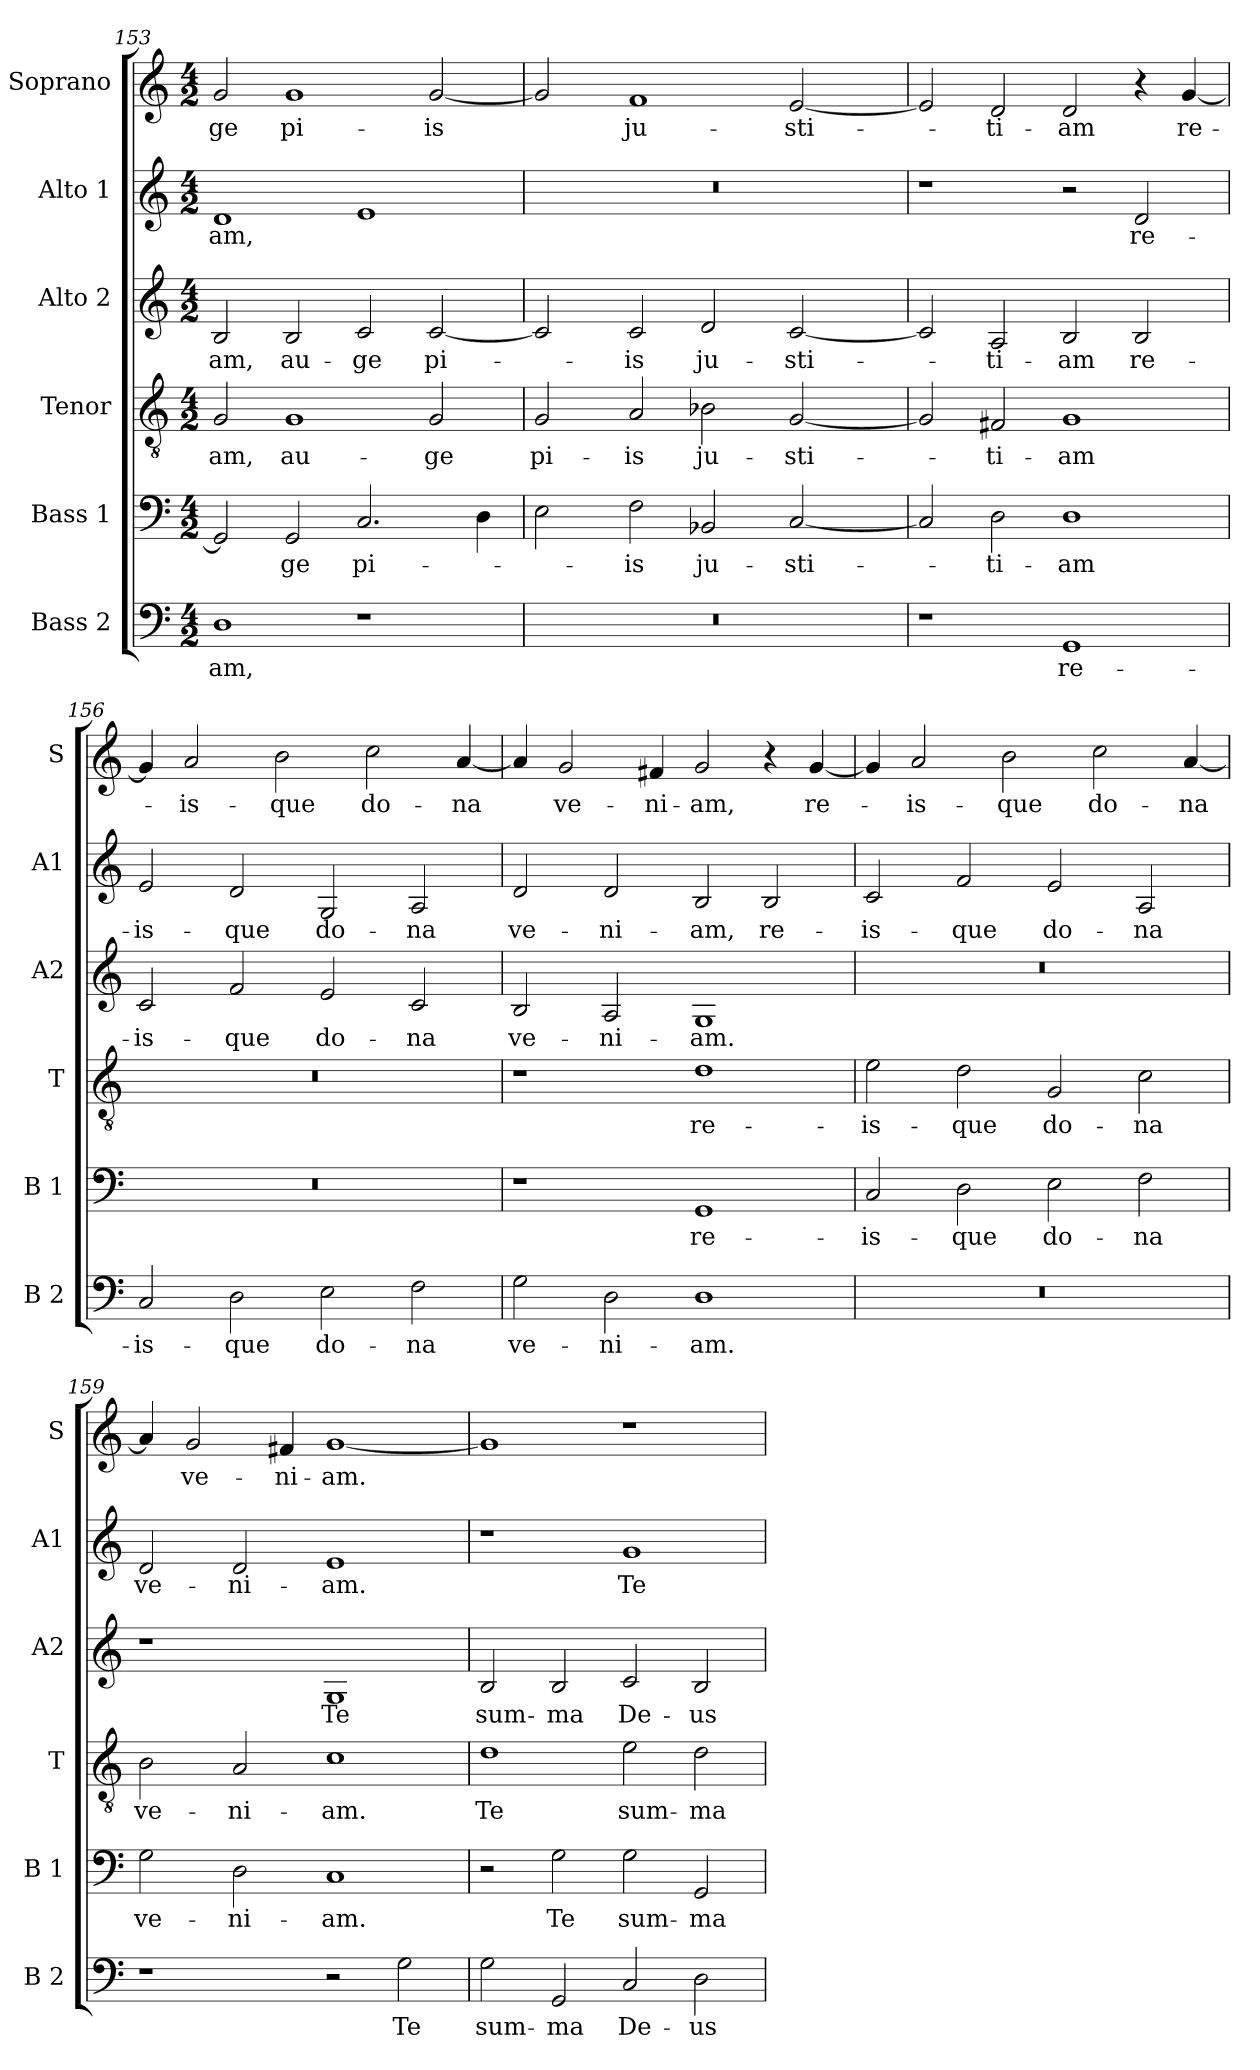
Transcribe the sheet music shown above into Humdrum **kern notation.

**kern	**text	**kern	**text	**kern	**text	**kern	**text	**kern	**text	**kern	**text
*part6	*part6	*part5	*part5	*part4	*part4	*part3	*part3	*part2	*part2	*part1	*part1
*staff6	*staff6	*staff5	*staff5	*staff4	*staff4	*staff3	*staff3	*staff2	*staff2	*staff1	*staff1
*I"Bass 2	*	*I"Bass 1	*	*I"Tenor	*	*I"Alto 2	*	*I"Alto 1	*	*I"Soprano	*
*I'B 2	*	*I'B 1	*	*I'T	*	*I'A2	*	*I'A1	*	*I'S	*
*clefF4	*	*clefF4	*	*clefGv2	*	*clefG2	*	*clefG2	*	*clefG2	*
*M4/2	*	*M4/2	*	*M4/2	*	*M4/2	*	*M4/2	*	*M4/2	*
=153	=153	=153	=153	=153	=153	=153	=153	=153	=153	=153	=153
!	!LO:LY:b:cj	!	!	!	!LO:LY:b:cj	!	!LO:LY:b:cj	!	!LO:LY:b:cj	!	!LO:LY:b:cj
1D	-am,	2GG/]	.	2G/	-am,	2B/	-am,	1d	-am,	2g/	-ge
!	!	!	!LO:LY:b:cj	!	!LO:LY:b:cj	!	!LO:LY:b:cj	!	!	!	!LO:LY:b:cj
.	.	2GG/	-ge	1G	au-	2B/	au-	.	.	1g	pi-
!	!	!	!LO:LY:b:cj	!	!	!	!LO:LY:b:cj	!	!	!	!
1r	.	2.C/	pi-	.	.	2c/	-ge	1e	.	.	.
!	!	!	!	!	!LO:LY:b:cj	!	!LO:LY:b:cj	!	!	!	!LO:LY:b:cj
.	.	.	.	2G/	-ge	[>2c/	pi-	.	.	[>2g/	-is
.	.	4D\	.	.	.	.	.	.	.	.	.
!!LO:LB:g=z
=154	=154	=154	=154	=154	=154	=154	=154	=154	=154	=154	=154
!LO:N:vis=1	!	!	!	!	!LO:LY:b:cj	!	!	!LO:N:vis=1	!	!	!
*	*	*	*	*	*	*	*	*^	*	*	*
0r	.	2E\	.	2G/	pi-	2c/]	.	0r	16ryy	.	2g/]	.
.	.	.	.	.	.	.	.	.	64ryy	.	.	.
.	.	.	.	.	.	.	.	.	1ryy	.	.	.
!	!	!	!LO:LY:b:cj	!	!LO:LY:b:cj	!	!LO:LY:b:cj	!	!	!	!	!LO:LY:b:cj
.	.	2F\	-is	2A/	-is	2c/	-is	.	.	.	1f	ju-
!	!	!	!LO:LY:b:cj	!	!LO:LY:b:cj	!	!LO:LY:b:cj	!	!	!	!	!
.	.	2BB-X/	ju-	2B-X\	ju-	2d/	ju-	.	.	.	.	.
.	.	.	.	.	.	.	.	.	2ryy	.	.	.
!	!	!	!LO:LY:b:cj	!	!LO:LY:b:cj	!	!LO:LY:b:cj	!	!	!	!	!LO:LY:b:cj
.	.	[<2C/	-sti-	[<2G/	-sti-	[<2c/	-sti-	.	.	.	[<2e/	-sti-
.	.	.	.	.	.	.	.	.	4ryy	.	.	.
.	.	.	.	.	.	.	.	.	8ryy	.	.	.
.	.	.	.	.	.	.	.	.	32.ryy	.	.	.
*	*	*	*	*	*	*	*	*v	*v	*	*	*
=155	=155	=155	=155	=155	=155	=155	=155	=155	=155	=155	=155
1r	.	2C/]	.	2G/]	.	2c/]	.	1r	.	2e/]	.
!	!	!	!LO:LY:b	!	!LO:LY:b	!	!LO:LY:b	!	!	!	!LO:LY:b
.	.	2D\	-ti-	2F#X/	-ti-	2A/	-ti-	.	.	2d/	-ti-
!	!LO:LY:b:cj	!	!LO:LY:b:rj	!	!LO:LY:b:rj	!	!LO:LY:b:cj	!	!	!	!LO:LY:b:cj
1GG	re-	1D	-am	1G	-am	2B/	-am	2r	.	2d/	-am
!	!	!	!	!	!	!	!LO:LY:b:cj	!	!LO:LY:b:cj	!	!
.	.	.	.	.	.	2B/	re-	2d/	re-	4r	.
!	!	!	!	!	!	!	!	!	!	!	!LO:LY:b:cj
.	.	.	.	.	.	.	.	.	.	[<4g/	re-
=156	=156	=156	=156	=156	=156	=156	=156	=156	=156	=156	=156
!	!LO:LY:b	!LO:N:vis=1	!	!LO:N:vis=1	!	!	!LO:LY:b	!	!LO:LY:b	!	!
2C/	-is-	0r	.	0r	.	2c/	-is-	2e/	-is-	4g/]	.
!	!	!	!	!	!	!	!	!	!	!	!LO:LY:b
.	.	.	.	.	.	.	.	.	.	2a/	-is-
!	!LO:LY:b:cj	!	!	!	!	!	!LO:LY:b:cj	!	!LO:LY:b:cj	!	!
2D\	-que	.	.	.	.	2f/	-que	2d/	-que	.	.
!	!	!	!	!	!	!	!	!	!	!	!LO:LY:b:cj
.	.	.	.	.	.	.	.	.	.	2b\	-que
!	!LO:LY:b:cj	!	!	!	!	!	!LO:LY:b:cj	!	!LO:LY:b:cj	!	!
2E\	do-	.	.	.	.	2e/	do-	2G/	do-	.	.
!	!	!	!	!	!	!	!	!	!	!	!LO:LY:b
.	.	.	.	.	.	.	.	.	.	2cc\	do-
!	!LO:LY:b:cj	!	!	!	!	!	!LO:LY:b:cj	!	!LO:LY:b:cj	!	!
2F\	-na	.	.	.	.	2c/	-na	2A/	-na	.	.
!	!	!	!	!	!	!	!	!	!	!	!LO:LY:b:rj
.	.	.	.	.	.	.	.	.	.	[<4a/	-na
=157	=157	=157	=157	=157	=157	=157	=157	=157	=157	=157	=157
!	!LO:LY:b:cj	!	!	!	!	!	!LO:LY:b:cj	!	!LO:LY:b:cj	!	!
2G\	ve-	1r	.	1r	.	2B/	ve-	2d/	ve-	4a/]	.
!	!	!	!	!	!	!	!	!	!	!	!LO:LY:b:cj
.	.	.	.	.	.	.	.	.	.	2g/	ve-
!	!LO:LY:b:cj	!	!	!	!	!	!LO:LY:b:cj	!	!LO:LY:b:cj	!	!
2D\	-ni-	.	.	.	.	2A/	-ni-	2d/	-ni-	.	.
!	!	!	!	!	!	!	!	!	!	!	!LO:LY:b
.	.	.	.	.	.	.	.	.	.	4f#X/	-ni-
!	!LO:LY:b:cj	!	!LO:LY:b:cj	!	!LO:LY:b:cj	!	!LO:LY:b:cj	!	!LO:LY:b:cj	!	!LO:LY:b:cj
1D	-am.	1GG	re-	1d	re-	1G	-am.	2B/	-am,	2g/	-am,
!	!	!	!	!	!	!	!	!	!LO:LY:b:cj	!	!
.	.	.	.	.	.	.	.	2B/	re-	4r	.
!	!	!	!	!	!	!	!	!	!	!	!LO:LY:b:cj
.	.	.	.	.	.	.	.	.	.	[<4g/	re-
=158	=158	=158	=158	=158	=158	=158	=158	=158	=158	=158	=158
!LO:N:vis=1	!	!	!LO:LY:b	!	!LO:LY:b	!LO:N:vis=1	!	!	!LO:LY:b	!	!
0r	.	2C/	-is-	2e\	-is-	0r	.	2c/	-is-	4g/]	.
!	!	!	!	!	!	!	!	!	!	!	!LO:LY:b
.	.	.	.	.	.	.	.	.	.	2a/	-is-
!	!	!	!LO:LY:b:cj	!	!LO:LY:b:cj	!	!	!	!LO:LY:b:cj	!	!
.	.	2D\	-que	2d\	-que	.	.	2f/	-que	.	.
!	!	!	!	!	!	!	!	!	!	!	!LO:LY:b:cj
.	.	.	.	.	.	.	.	.	.	2b\	-que
!	!	!	!LO:LY:b:cj	!	!LO:LY:b:cj	!	!	!	!LO:LY:b:cj	!	!
.	.	2E\	do-	2G/	do-	.	.	2e/	do-	.	.
!	!	!	!	!	!	!	!	!	!	!	!LO:LY:b
.	.	.	.	.	.	.	.	.	.	2cc\	do-
!	!	!	!LO:LY:b:cj	!	!LO:LY:b:cj	!	!	!	!LO:LY:b:cj	!	!
.	.	2F\	-na	2c\	-na	.	.	2A/	-na	.	.
!	!	!	!	!	!	!	!	!	!	!	!LO:LY:b:rj
.	.	.	.	.	.	.	.	.	.	[<4a/	-na
=159	=159	=159	=159	=159	=159	=159	=159	=159	=159	=159	=159
!	!	!	!LO:LY:b:cj	!	!LO:LY:b:cj	!	!	!	!LO:LY:b:cj	!	!
1r	.	2G\	ve-	2B\	ve-	1r	.	2d/	ve-	4a/]	.
!	!	!	!	!	!	!	!	!	!	!	!LO:LY:b:cj
.	.	.	.	.	.	.	.	.	.	2g/	ve-
!	!	!	!LO:LY:b:cj	!	!LO:LY:b:cj	!	!	!	!LO:LY:b:cj	!	!
.	.	2D\	-ni-	2A/	-ni-	.	.	2d/	-ni-	.	.
!	!	!	!	!	!	!	!	!	!	!	!LO:LY:b
.	.	.	.	.	.	.	.	.	.	4f#X/	-ni-
!	!	!	!LO:LY:b:cj	!	!LO:LY:b:cj	!	!LO:LY:b:cj	!	!LO:LY:b:cj	!	!LO:LY:b:cj
2r	.	1C	-am.	1c	-am.	1G	Te	1e	-am.	[<1g	-am.
!	!LO:LY:b:cj	!	!	!	!	!	!	!	!	!	!
2G\	Te	.	.	.	.	.	.	.	.	.	.
=160	=160	=160	=160	=160	=160	=160	=160	=160	=160	=160	=160
!	!LO:LY:b:cj	!	!	!	!LO:LY:b:cj	!	!LO:LY:b:cj	!	!	!	!
2G\	sum-	2r	.	1d	Te	2B/	sum-	1r	.	1g]	.
!	!LO:LY:b:rj	!	!LO:LY:b:cj	!	!	!	!LO:LY:b:rj	!	!	!	!
2GG/	-ma	2G\	Te	.	.	2B/	-ma	.	.	.	.
!	!LO:LY:b	!	!LO:LY:b:cj	!	!LO:LY:b:cj	!	!LO:LY:b	!	!LO:LY:b:cj	!	!
2C/	De-	2G\	sum-	2e\	sum-	2c/	De-	1g	Te	1r	.
!	!LO:LY:b:rj	!	!LO:LY:b:rj	!	!LO:LY:b:rj	!	!LO:LY:b:rj	!	!	!	!
2D\	-us	2GG/	-ma	2d\	-ma	2B/	-us	.	.	.	.
=	=	=	=	=	=	=	=	=	=	=	=
*-	*-	*-	*-	*-	*-	*-	*-	*-	*-	*-	*-
